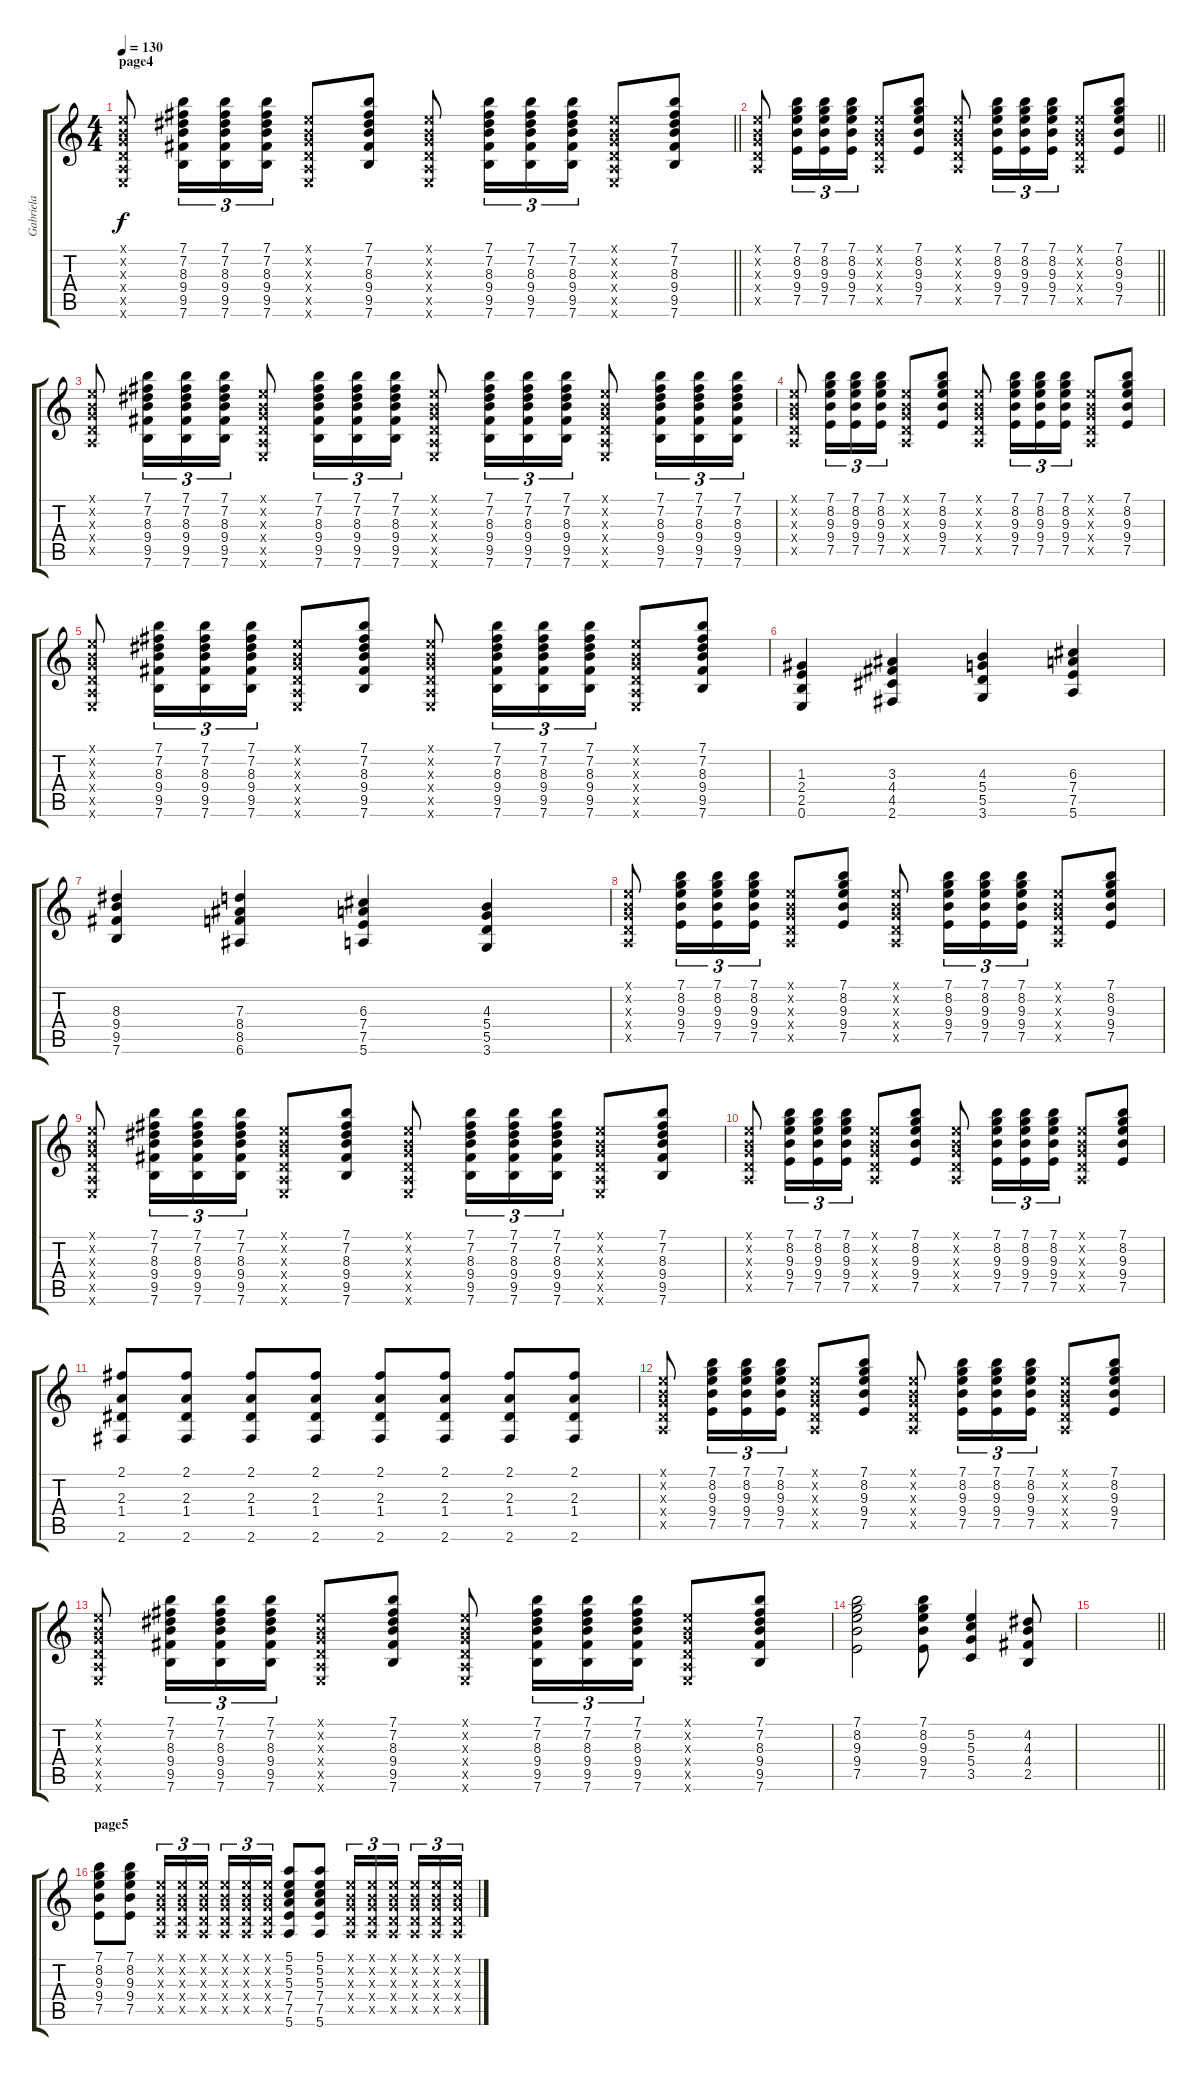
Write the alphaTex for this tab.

\track ("Gabriela" "Gabriela") {instrument acousticguitarsteel}
\staff {score tabs}
\tuning (E4 B3 G3 D3 A2 E2) {hide}
\ts (4 4)
\section ("" "page4")
\tempo 130
\clef g2
\barLineRight lightlight
\ks c
(0.1{x} 0.2{x} 0.3{x} 0.4{x} 0.5{x} 0.6{x}).8{dy f} (7.1 7.2 8.3 9.4 9.5 7.6).16{tu (3 2)} (7.1 7.2 8.3 9.4 9.5 7.6).16{tu (3 2)} (7.1 7.2 8.3 9.4 9.5 7.6).16{tu (3 2)} (0.1{x} 0.2{x} 0.3{x} 0.4{x} 0.5{x} 0.6{x}).8 (7.1 7.2 8.3 9.4 9.5 7.6).8 (0.1{x} 0.2{x} 0.3{x} 0.4{x} 0.5{x} 0.6{x}).8 (7.1 7.2 8.3 9.4 9.5 7.6).16{tu (3 2)} (7.1 7.2 8.3 9.4 9.5 7.6).16{tu (3 2)} (7.1 7.2 8.3 9.4 9.5 7.6).16{tu (3 2)} (0.1{x} 0.2{x} 0.3{x} 0.4{x} 0.5{x} 0.6{x}).8 (7.1 7.2 8.3 9.4 9.5 7.6).8 |
\barLineRight lightlight
(0.1{x} 0.2{x} 0.3{x} 0.4{x} 0.5{x}).8 (7.1 8.2 9.3 9.4 7.5).16{tu (3 2)} (7.1 8.2 9.3 9.4 7.5).16{tu (3 2)} (7.1 8.2 9.3 9.4 7.5).16{tu (3 2)} (0.1{x} 0.2{x} 0.3{x} 0.4{x} 0.5{x}).8 (7.1 8.2 9.3 9.4 7.5).8 (0.1{x} 0.2{x} 0.3{x} 0.4{x} 0.5{x}).8 (7.1 8.2 9.3 9.4 7.5).16{tu (3 2)} (7.1 8.2 9.3 9.4 7.5).16{tu (3 2)} (7.1 8.2 9.3 9.4 7.5).16{tu (3 2)} (0.1{x} 0.2{x} 0.3{x} 0.4{x} 0.5{x}).8 (7.1 8.2 9.3 9.4 7.5).8 |
(0.1{x} 0.2{x} 0.3{x} 0.4{x} 0.5{x}).8 (7.1 7.2 8.3 9.4 9.5 7.6).16{tu (3 2)} (7.1 7.2 8.3 9.4 9.5 7.6).16{tu (3 2)} (7.1 7.2 8.3 9.4 9.5 7.6).16{tu (3 2)} (0.1{x} 0.2{x} 0.3{x} 0.4{x} 0.5{x} 0.6{x}).8 (7.1 7.2 8.3 9.4 9.5 7.6).16{tu (3 2)} (7.1 7.2 8.3 9.4 9.5 7.6).16{tu (3 2)} (7.1 7.2 8.3 9.4 9.5 7.6).16{tu (3 2)} (0.1{x} 0.2{x} 0.3{x} 0.4{x} 0.5{x} 0.6{x}).8 (7.1 7.2 8.3 9.4 9.5 7.6).16{tu (3 2)} (7.1 7.2 8.3 9.4 9.5 7.6).16{tu (3 2)} (7.1 7.2 8.3 9.4 9.5 7.6).16{tu (3 2)} (0.1{x} 0.2{x} 0.3{x} 0.4{x} 0.5{x} 0.6{x}).8 (7.1 7.2 8.3 9.4 9.5 7.6).16{tu (3 2)} (7.1 7.2 8.3 9.4 9.5 7.6).16{tu (3 2)} (7.1 7.2 8.3 9.4 9.5 7.6).16{tu (3 2)} |
(0.1{x} 0.2{x} 0.3{x} 0.4{x} 0.5{x}).8 (7.1 8.2 9.3 9.4 7.5).16{tu (3 2)} (7.1 8.2 9.3 9.4 7.5).16{tu (3 2)} (7.1 8.2 9.3 9.4 7.5).16{tu (3 2)} (0.1{x} 0.2{x} 0.3{x} 0.4{x} 0.5{x}).8 (7.1 8.2 9.3 9.4 7.5).8 (0.1{x} 0.2{x} 0.3{x} 0.4{x} 0.5{x}).8 (7.1 8.2 9.3 9.4 7.5).16{tu (3 2)} (7.1 8.2 9.3 9.4 7.5).16{tu (3 2)} (7.1 8.2 9.3 9.4 7.5).16{tu (3 2)} (0.1{x} 0.2{x} 0.3{x} 0.4{x} 0.5{x}).8 (7.1 8.2 9.3 9.4 7.5).8 |
(0.1{x} 0.2{x} 0.3{x} 0.4{x} 0.5{x} 0.6{x}).8 (7.1 7.2 8.3 9.4 9.5 7.6).16{tu (3 2)} (7.1 7.2 8.3 9.4 9.5 7.6).16{tu (3 2)} (7.1 7.2 8.3 9.4 9.5 7.6).16{tu (3 2)} (0.1{x} 0.2{x} 0.3{x} 0.4{x} 0.5{x} 0.6{x}).8 (7.1 7.2 8.3 9.4 9.5 7.6).8 (0.1{x} 0.2{x} 0.3{x} 0.4{x} 0.5{x} 0.6{x}).8 (7.1 7.2 8.3 9.4 9.5 7.6).16{tu (3 2)} (7.1 7.2 8.3 9.4 9.5 7.6).16{tu (3 2)} (7.1 7.2 8.3 9.4 9.5 7.6).16{tu (3 2)} (0.1{x} 0.2{x} 0.3{x} 0.4{x} 0.5{x} 0.6{x}).8 (7.1 7.2 8.3 9.4 9.5 7.6).8 |
(1.3 2.4 2.5 0.6).4 (3.3 4.4 4.5 2.6).4 (4.3 5.4 5.5 3.6).4 (6.3 7.4 7.5 5.6).4 |
(8.3 9.4 9.5 7.6).4 (7.3 8.4 8.5 6.6).4 (6.3 7.4 7.5 5.6).4 (4.3 5.4 5.5 3.6).4 |
(0.1{x} 0.2{x} 0.3{x} 0.4{x} 0.5{x}).8 (7.1 8.2 9.3 9.4 7.5).16{tu (3 2)} (7.1 8.2 9.3 9.4 7.5).16{tu (3 2)} (7.1 8.2 9.3 9.4 7.5).16{tu (3 2)} (0.1{x} 0.2{x} 0.3{x} 0.4{x} 0.5{x}).8 (7.1 8.2 9.3 9.4 7.5).8 (0.1{x} 0.2{x} 0.3{x} 0.4{x} 0.5{x}).8 (7.1 8.2 9.3 9.4 7.5).16{tu (3 2)} (7.1 8.2 9.3 9.4 7.5).16{tu (3 2)} (7.1 8.2 9.3 9.4 7.5).16{tu (3 2)} (0.1{x} 0.2{x} 0.3{x} 0.4{x} 0.5{x}).8 (7.1 8.2 9.3 9.4 7.5).8 |
(0.1{x} 0.2{x} 0.3{x} 0.4{x} 0.5{x} 0.6{x}).8 (7.1 7.2 8.3 9.4 9.5 7.6).16{tu (3 2)} (7.1 7.2 8.3 9.4 9.5 7.6).16{tu (3 2)} (7.1 7.2 8.3 9.4 9.5 7.6).16{tu (3 2)} (0.1{x} 0.2{x} 0.3{x} 0.4{x} 0.5{x} 0.6{x}).8 (7.1 7.2 8.3 9.4 9.5 7.6).8 (0.1{x} 0.2{x} 0.3{x} 0.4{x} 0.5{x} 0.6{x}).8 (7.1 7.2 8.3 9.4 9.5 7.6).16{tu (3 2)} (7.1 7.2 8.3 9.4 9.5 7.6).16{tu (3 2)} (7.1 7.2 8.3 9.4 9.5 7.6).16{tu (3 2)} (0.1{x} 0.2{x} 0.3{x} 0.4{x} 0.5{x} 0.6{x}).8 (7.1 7.2 8.3 9.4 9.5 7.6).8 |
(0.1{x} 0.2{x} 0.3{x} 0.4{x} 0.5{x}).8 (7.1 8.2 9.3 9.4 7.5).16{tu (3 2)} (7.1 8.2 9.3 9.4 7.5).16{tu (3 2)} (7.1 8.2 9.3 9.4 7.5).16{tu (3 2)} (0.1{x} 0.2{x} 0.3{x} 0.4{x} 0.5{x}).8 (7.1 8.2 9.3 9.4 7.5).8 (0.1{x} 0.2{x} 0.3{x} 0.4{x} 0.5{x}).8 (7.1 8.2 9.3 9.4 7.5).16{tu (3 2)} (7.1 8.2 9.3 9.4 7.5).16{tu (3 2)} (7.1 8.2 9.3 9.4 7.5).16{tu (3 2)} (0.1{x} 0.2{x} 0.3{x} 0.4{x} 0.5{x}).8 (7.1 8.2 9.3 9.4 7.5).8 |
(2.1 2.3 1.4 2.6).8 (2.1 2.3 1.4 2.6).8 (2.1 2.3 1.4 2.6).8 (2.1 2.3 1.4 2.6).8 (2.1 2.3 1.4 2.6).8 (2.1 2.3 1.4 2.6).8 (2.1 2.3 1.4 2.6).8 (2.1 2.3 1.4 2.6).8 |
(0.1{x} 0.2{x} 0.3{x} 0.4{x} 0.5{x}).8 (7.1 8.2 9.3 9.4 7.5).16{tu (3 2)} (7.1 8.2 9.3 9.4 7.5).16{tu (3 2)} (7.1 8.2 9.3 9.4 7.5).16{tu (3 2)} (0.1{x} 0.2{x} 0.3{x} 0.4{x} 0.5{x}).8 (7.1 8.2 9.3 9.4 7.5).8 (0.1{x} 0.2{x} 0.3{x} 0.4{x} 0.5{x}).8 (7.1 8.2 9.3 9.4 7.5).16{tu (3 2)} (7.1 8.2 9.3 9.4 7.5).16{tu (3 2)} (7.1 8.2 9.3 9.4 7.5).16{tu (3 2)} (0.1{x} 0.2{x} 0.3{x} 0.4{x} 0.5{x}).8 (7.1 8.2 9.3 9.4 7.5).8 |
(0.1{x} 0.2{x} 0.3{x} 0.4{x} 0.5{x} 0.6{x}).8 (7.1 7.2 8.3 9.4 9.5 7.6).16{tu (3 2)} (7.1 7.2 8.3 9.4 9.5 7.6).16{tu (3 2)} (7.1 7.2 8.3 9.4 9.5 7.6).16{tu (3 2)} (0.1{x} 0.2{x} 0.3{x} 0.4{x} 0.5{x} 0.6{x}).8 (7.1 7.2 8.3 9.4 9.5 7.6).8 (0.1{x} 0.2{x} 0.3{x} 0.4{x} 0.5{x} 0.6{x}).8 (7.1 7.2 8.3 9.4 9.5 7.6).16{tu (3 2)} (7.1 7.2 8.3 9.4 9.5 7.6).16{tu (3 2)} (7.1 7.2 8.3 9.4 9.5 7.6).16{tu (3 2)} (0.1{x} 0.2{x} 0.3{x} 0.4{x} 0.5{x} 0.6{x}).8 (7.1 7.2 8.3 9.4 9.5 7.6).8 |
(7.1 8.2 9.3 9.4 7.5).2 (7.1 8.2 9.3 9.4 7.5).8 (5.2 5.3 5.4 3.5).4 (4.2 4.3 4.4 2.5).8 |
\barLineRight lightlight
|
\section ("" "page5")
(7.1 8.2 9.3 9.4 7.5).8 (7.1 8.2 9.3 9.4 7.5).8 (0.1{x} 0.2{x} 0.3{x} 0.4{x} 0.5{x}).16{tu (3 2)} (0.1{x} 0.2{x} 0.3{x} 0.4{x} 0.5{x}).16{tu (3 2)} (0.1{x} 0.2{x} 0.3{x} 0.4{x} 0.5{x}).16{tu (3 2) beam splitsecondary} (0.1{x} 0.2{x} 0.3{x} 0.4{x} 0.5{x}).16{tu (3 2)} (0.1{x} 0.2{x} 0.3{x} 0.4{x} 0.5{x}).16{tu (3 2)} (0.1{x} 0.2{x} 0.3{x} 0.4{x} 0.5{x}).16{tu (3 2)} (5.1 5.2 5.3 7.4 7.5 5.6).8 (5.1 5.2 5.3 7.4 7.5 5.6).8 (0.1{x} 0.2{x} 0.3{x} 0.4{x} 0.5{x}).16{tu (3 2)} (0.1{x} 0.2{x} 0.3{x} 0.4{x} 0.5{x}).16{tu (3 2)} (0.1{x} 0.2{x} 0.3{x} 0.4{x} 0.5{x}).16{tu (3 2) beam splitsecondary} (0.1{x} 0.2{x} 0.3{x} 0.4{x} 0.5{x}).16{tu (3 2)} (0.1{x} 0.2{x} 0.3{x} 0.4{x} 0.5{x}).16{tu (3 2)} (0.1{x} 0.2{x} 0.3{x} 0.4{x} 0.5{x}).16{tu (3 2)}
